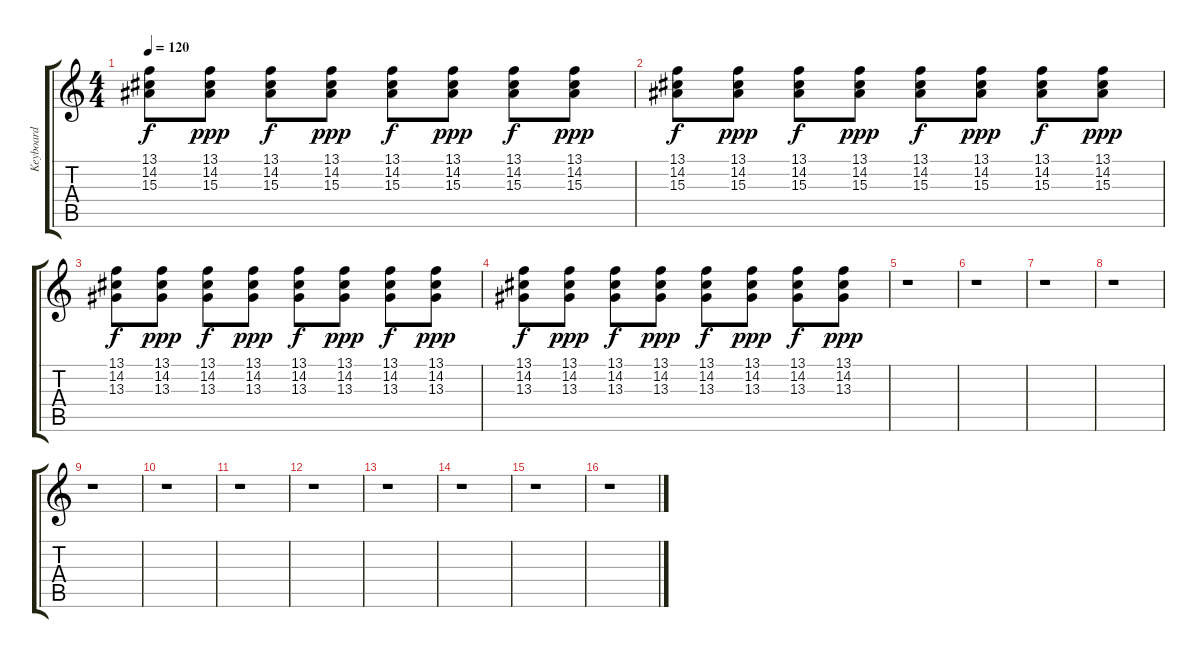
\track ("Keyboard" "Keyboard") {instrument percussiveorgan}
\staff {score tabs}
\tuning (E4 B3 G3 D3 A2 E2) {hide}
\ts (4 4)
\tempo 120
\clef g2
\ks c
(13.1 14.2 15.3).8{dy f} (13.1 14.2 15.3).8{dy ppp} (13.1 14.2 15.3).8{dy f} (13.1 14.2 15.3).8{dy ppp} (13.1 14.2 15.3).8{dy f} (13.1 14.2 15.3).8{dy ppp} (13.1 14.2 15.3).8{dy f} (13.1 14.2 15.3).8{dy ppp} |
(13.1 14.2 15.3).8{dy f} (13.1 14.2 15.3).8{dy ppp} (13.1 14.2 15.3).8{dy f} (13.1 14.2 15.3).8{dy ppp} (13.1 14.2 15.3).8{dy f} (13.1 14.2 15.3).8{dy ppp} (13.1 14.2 15.3).8{dy f} (13.1 14.2 15.3).8{dy ppp} |
(13.1 14.2 13.3).8{dy f} (13.1 14.2 13.3).8{dy ppp} (13.1 14.2 13.3).8{dy f} (13.1 14.2 13.3).8{dy ppp} (13.1 14.2 13.3).8{dy f} (13.1 14.2 13.3).8{dy ppp} (13.1 14.2 13.3).8{dy f} (13.1 14.2 13.3).8{dy ppp} |
(13.1 14.2 13.3).8{dy f} (13.1 14.2 13.3).8{dy ppp} (13.1 14.2 13.3).8{dy f} (13.1 14.2 13.3).8{dy ppp} (13.1 14.2 13.3).8{dy f} (13.1 14.2 13.3).8{dy ppp} (13.1 14.2 13.3).8{dy f} (13.1 14.2 13.3).8{dy ppp} |
r.1 |
r.1 |
r.1 |
r.1 |
r.1 |
r.1 |
r.1 |
r.1 |
r.1 |
r.1 |
r.1 |
r.1
